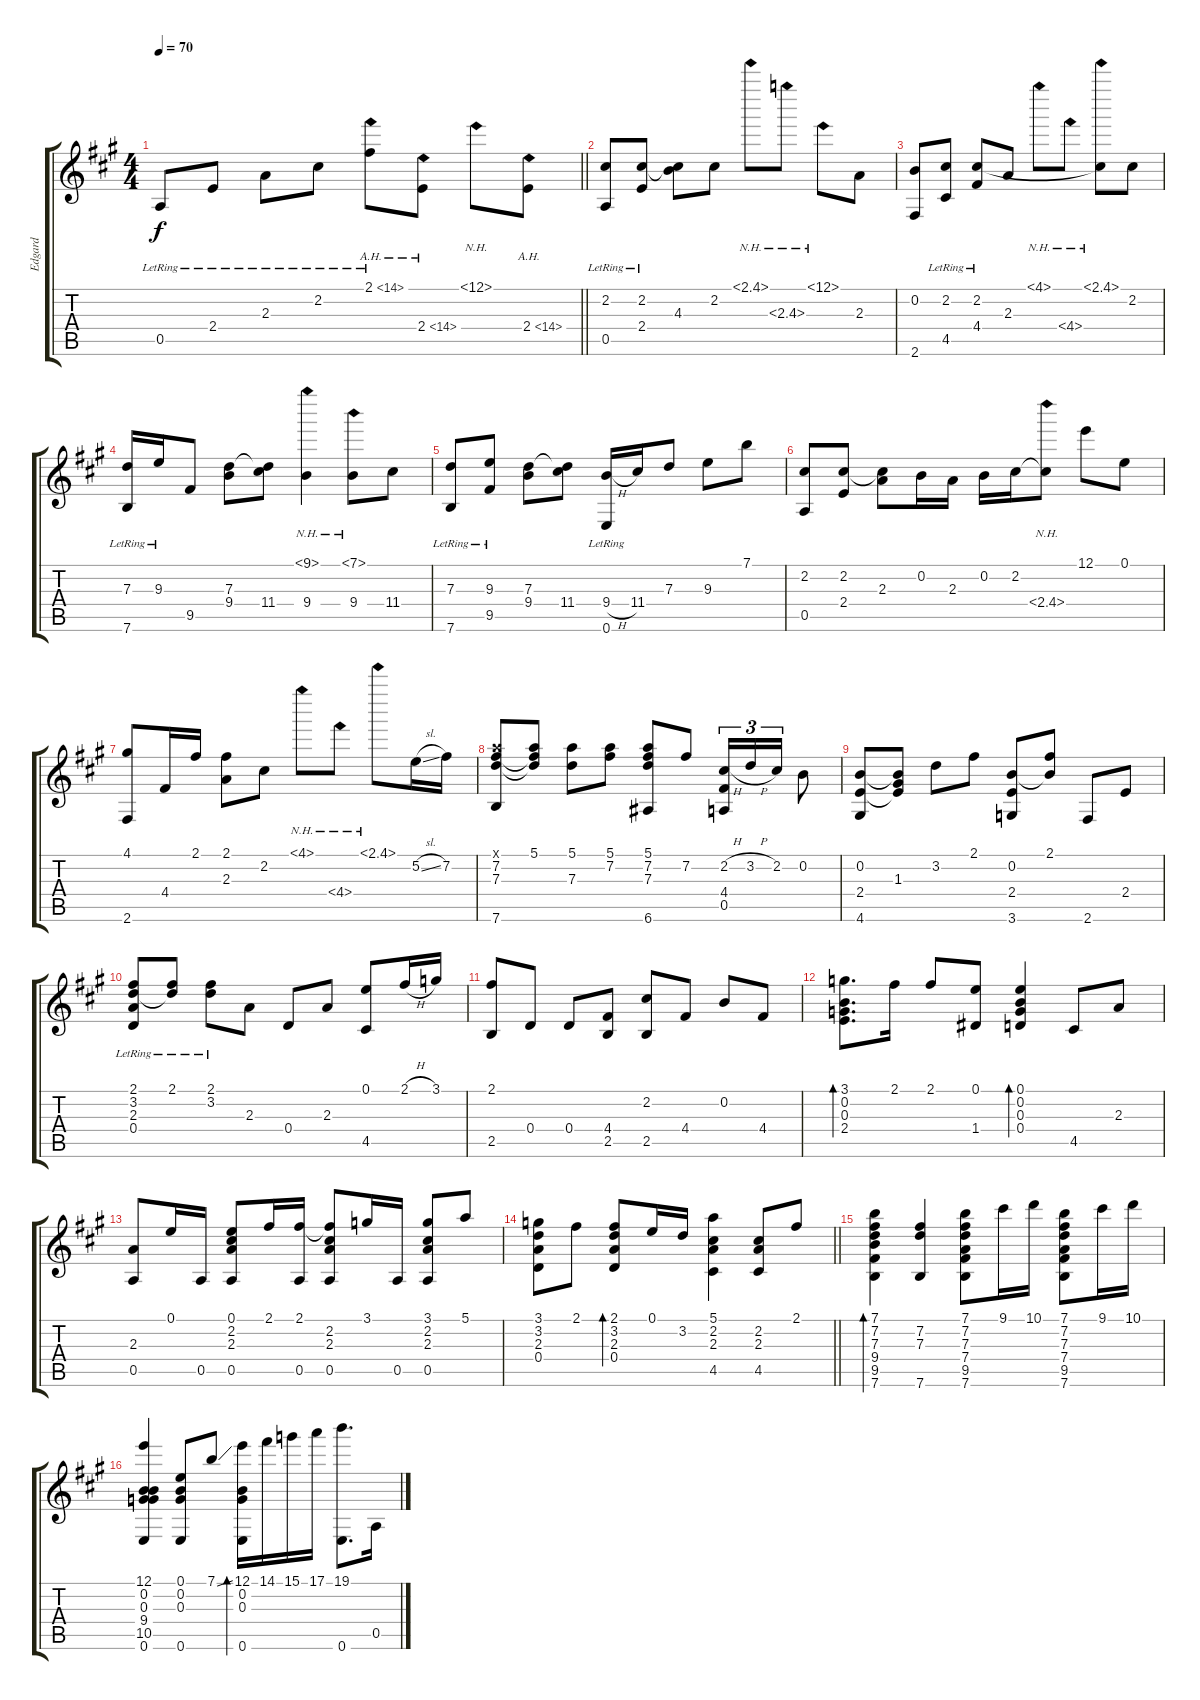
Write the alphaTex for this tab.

\track ("Edgard" "Edgard") {instrument acousticguitarsteel}
\staff {score tabs}
\tuning (E4 B3 G3 D3 A2 E2) {hide}
\ts (4 4)
\tempo 70
\clef g2
\barLineRight lightlight
\ks a
0.5{lr}.8{dy f} 2.4{lr}.8 2.3{lr}.8 2.2{lr}.8 2.1{ah 12 lr}.8 2.4{ah 12}.8 12.1{nh}.8 2.4{ah 12}.8 |
(2.2{lr} 0.5).8 (2.2{lr} 2.4).8 (2.2{t} 4.3).8 2.2.8 2.1{nh}.8 2.3{nh}.8 12.1{nh}.8 2.3.8 |
(0.2 2.6).8 (2.2{lr} 4.5).8 (2.2{lr} 4.4).8 2.3.8 4.1{nh}.8 4.4{nh}.8 (2.1{nh} 2.2{t}).8 2.2.8 |
(7.3{lr} 7.6).16 9.3{lr}.16 9.5.8 (7.3 9.4).8 (7.3{t} 11.4).8 (9.1{nh} 9.4).4 (7.1{nh} 9.4).8 11.4.8 |
(7.3{lr} 7.6).8 (9.3{lr} 9.5).8 (7.3 9.4).8 (7.3{t} 11.4).8 (9.4{h lr} 0.6).16 11.4.16 7.3.8 9.3.8 7.1.8 |
(2.2 0.5).8 (2.2 2.4).8 (2.2{t} 2.3).8 0.2.16 2.3.16 0.2.16 2.2.16 (2.2{t} 2.4{nh}).8 12.1.8 0.1.8 |
(4.1 2.6).8 4.4.16 2.1.16 (2.1 2.3).8 2.2.8 4.1{nh}.8 4.4{nh}.8 2.1{nh}.8 5.2{sl}.16 7.2.16 |
(5.1{x} 7.2 7.3 7.6).8 (5.1 7.2{t} 7.3{t}).8 (5.1 7.3).8 (5.1 7.2).8 (5.1 7.2 7.3 6.6).8 7.2.8 (2.2{h} 4.4 0.5).16{tu (3 2)} 3.2{h}.16{tu (3 2)} 2.2.16{tu (3 2)} 0.2.8 |
(0.2 2.4 4.6).8 (0.2{t} 1.3 2.4{t}).8 3.2.8 2.1.8 (0.2 2.4 3.6).8 (2.1 0.2{t}).8 2.6.8 2.4.8 |
(2.1{lr} 3.2{lr} 2.3 0.4).8 (2.1{lr} 3.2{t}).8 (2.1{lr} 3.2).8 2.3.8 0.4.8 2.3.8 (0.1 4.5).8 2.1{h}.16 3.1.16 |
(2.1 2.5).8 0.4.8 0.4.8 (4.4 2.5).8 (2.2 2.5).8 4.4.8 0.2.8 4.4.8 |
(3.1 0.2 0.3 2.4).8{d bd 60} 2.1.16 2.1.8 (0.1 1.4).8 (0.1 0.2 0.3 0.4).4{bd 30} 4.5.8 2.3.8 |
(2.3 0.5).8 0.1.16 0.5.16 (0.1 2.2 2.3 0.5).8 2.1.16 (2.1 0.5).16 (2.1{t} 2.2 2.3 0.5).8 3.1.16 0.5.16 (3.1 2.2 2.3 0.5).8 5.1.8 |
\barLineRight lightlight
(3.1 3.2 2.3 0.4).8 2.1.8 (2.1 3.2 2.3 0.4).8{bd 60} 0.1.16 3.2.16 (5.1 2.2 2.3 4.5).4 (2.2 2.3 4.5).8 2.1.8 |
(7.1 7.2 7.3 9.4 9.5 7.6).4{bd 60} (7.2 7.3 7.6).4 (7.1 7.2 7.3 7.4 9.5 7.6).8 9.1.16 10.1.16 (7.1 7.2 7.3 7.4 9.5 7.6).8 9.1.16 10.1.16 |
(12.1 0.2 0.3 9.4 10.5 0.6).4 (0.1 0.2 0.3 0.6).8 7.1{ss}.8 (12.1 0.2 0.3 0.6).16{bd 60} 14.1.16 15.1.16 17.1.16 (19.1 0.6).8{d} 0.5.16
